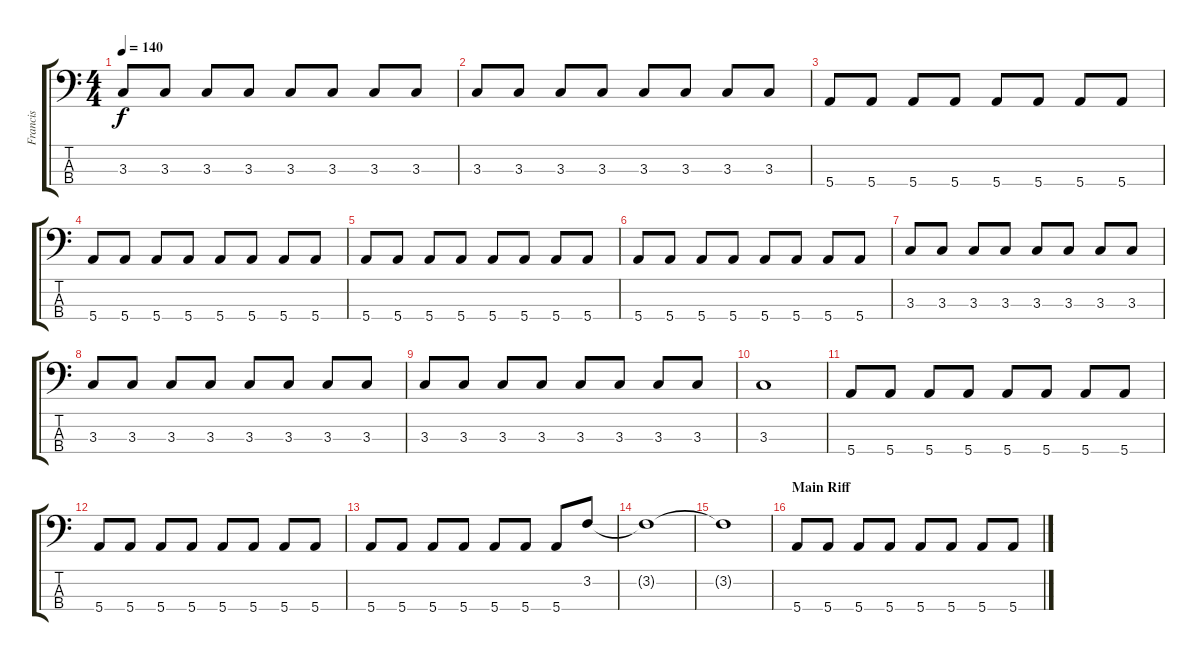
\track ("Francis" "Francis") {instrument electricbassfinger}
\staff {score tabs}
\tuning (G2 D2 A1 E1) {hide}
\ts (4 4)
\tempo 140
\clef f4
\ks c
3.3.8{dy f} 3.3.8 3.3.8 3.3.8 3.3.8 3.3.8 3.3.8 3.3.8 |
3.3.8 3.3.8 3.3.8 3.3.8 3.3.8 3.3.8 3.3.8 3.3.8 |
5.4.8 5.4.8 5.4.8 5.4.8 5.4.8 5.4.8 5.4.8 5.4.8 |
5.4.8 5.4.8 5.4.8 5.4.8 5.4.8 5.4.8 5.4.8 5.4.8 |
5.4.8 5.4.8 5.4.8 5.4.8 5.4.8 5.4.8 5.4.8 5.4.8 |
5.4.8 5.4.8 5.4.8 5.4.8 5.4.8 5.4.8 5.4.8 5.4.8 |
3.3.8 3.3.8 3.3.8 3.3.8 3.3.8 3.3.8 3.3.8 3.3.8 |
3.3.8 3.3.8 3.3.8 3.3.8 3.3.8 3.3.8 3.3.8 3.3.8 |
3.3.8 3.3.8 3.3.8 3.3.8 3.3.8 3.3.8 3.3.8 3.3.8 |
3.3.1 |
5.4.8 5.4.8 5.4.8 5.4.8 5.4.8 5.4.8 5.4.8 5.4.8 |
5.4.8 5.4.8 5.4.8 5.4.8 5.4.8 5.4.8 5.4.8 5.4.8 |
5.4.8 5.4.8 5.4.8 5.4.8 5.4.8 5.4.8 5.4.8 3.2.8 |
3.2{t}.1 |
3.2{t}.1 |
\section ("" "Main Riff")
5.4.8 5.4.8 5.4.8 5.4.8 5.4.8 5.4.8 5.4.8 5.4.8
